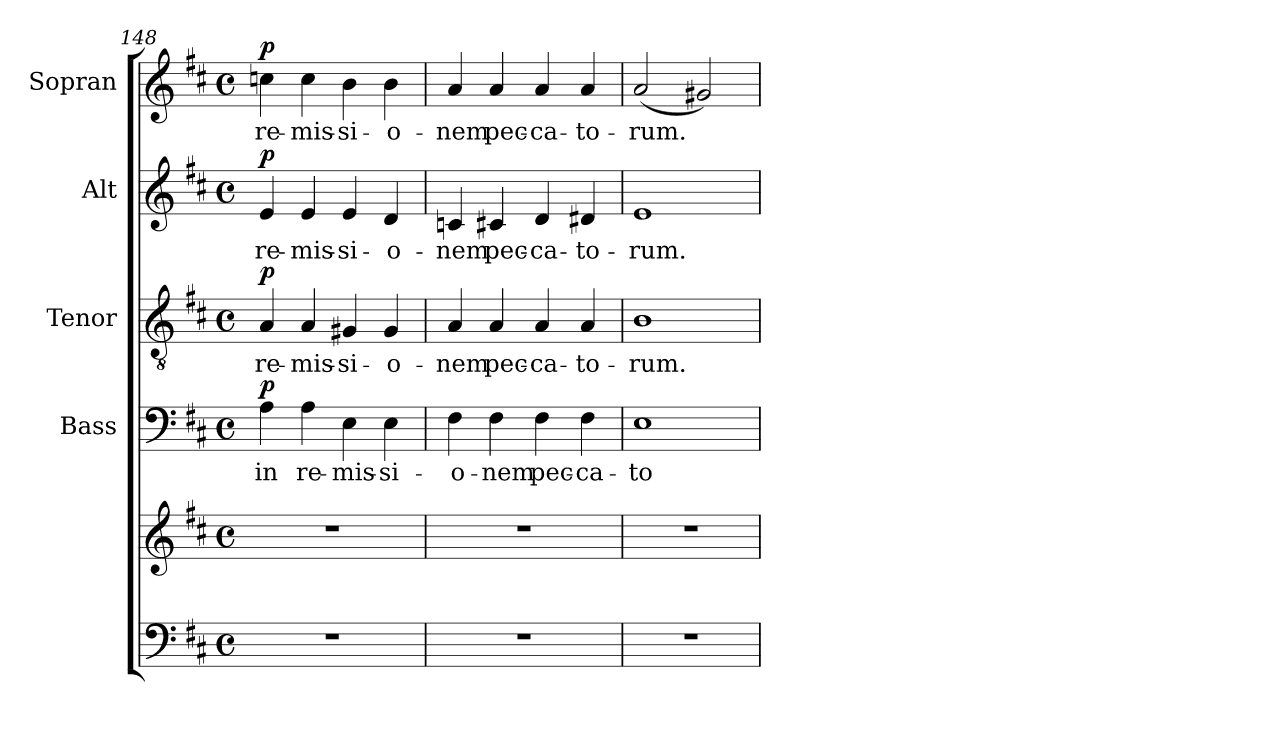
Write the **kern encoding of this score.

**kern	**kern	**kern	**text	**dynam	**kern	**text	**dynam	**kern	**text	**dynam	**kern	**text	**dynam
*part5	*part5	*part4	*part4	*part4	*part3	*part3	*part3	*part2	*part2	*part2	*part1	*part1	*part1
*staff6	*staff5	*staff4	*staff4	*staff4	*staff3	*staff3	*staff3	*staff2	*staff2	*staff2	*staff1	*staff1	*staff1
*	*	*I"Bass	*	*	*I"Tenor	*	*	*I"Alt	*	*	*I"Sopran	*	*
*	*	*I'B.	*	*	*I'T.	*	*	*I'A.	*	*	*I'S.	*	*
*clefF4	*clefG2	*clefF4	*	*	*clefGv2	*	*	*clefG2	*	*	*clefG2	*	*
*k[f#c#]	*k[f#c#]	*k[f#c#]	*	*	*k[f#c#]	*	*	*k[f#c#]	*	*	*k[f#c#]	*	*
*D:	*D:	*D:	*	*	*D:	*	*	*D:	*	*	*D:	*	*
*M4/4	*M4/4	*M4/4	*	*	*M4/4	*	*	*M4/4	*	*	*M4/4	*	*
*met(c)	*met(c)	*met(c)	*	*	*met(c)	*	*	*met(c)	*	*	*met(c)	*	*
=148	=148	=148	=148	=148	=148	=148	=148	=148	=148	=148	=148	=148	=148
!	!	!	!LO:LY:b	!LO:DY:a	!	!LO:LY:b	!LO:DY:a	!	!LO:LY:b	!LO:DY:a	!	!LO:LY:b	!LO:DY:a
1r	1r	4A\	in	p	4A/	re-	p	4e/	re-	p	4ccn\	re-	p
!	!	!	!LO:LY:b	!	!	!LO:LY:b	!	!	!LO:LY:b	!	!	!LO:LY:b	!
.	.	4A\	re-	.	4A/	-mis-	.	4e/	-mis-	.	4cc\	-mis-	.
!	!	!	!LO:LY:b	!	!	!LO:LY:b	!	!	!LO:LY:b	!	!	!LO:LY:b	!
.	.	4E\	-mis-	.	4G#X/	-si-	.	4e/	-si-	.	4b\	-si-	.
!	!	!	!LO:LY:b	!	!	!LO:LY:b	!	!	!LO:LY:b	!	!	!LO:LY:b	!
.	.	4E\	-si-	.	4G#/	-o-	.	4d/	-o-	.	4b\	-o-	.
=149	=149	=149	=149	=149	=149	=149	=149	=149	=149	=149	=149	=149	=149
!	!	!	!LO:LY:b	!	!	!LO:LY:b	!	!	!LO:LY:b	!	!	!LO:LY:b	!
1r	1r	4F#\	-o-	.	4A/	-nem	.	4cn/	-nem	.	4a/	-nem	.
!	!	!	!LO:LY:b	!	!	!LO:LY:b	!	!	!LO:LY:b	!	!	!LO:LY:b	!
.	.	4F#\	-nem	.	4A/	pec-	.	4c#X/	pec-	.	4a/	pec-	.
!	!	!	!LO:LY:b	!	!	!LO:LY:b	!	!	!LO:LY:b	!	!	!LO:LY:b	!
.	.	4F#\	pec-	.	4A/	-ca-	.	4d/	-ca-	.	4a/	-ca-	.
!	!	!	!LO:LY:b	!	!	!LO:LY:b	!	!	!LO:LY:b	!	!	!LO:LY:b	!
.	.	4F#\	-ca-	.	4A/	-to-	.	4d#X/	-to-	.	4a/	-to-	.
=150	=150	=150	=150	=150	=150	=150	=150	=150	=150	=150	=150	=150	=150
!	!	!	!LO:LY:b	!	!	!LO:LY:b	!	!	!LO:LY:b	!	!	!LO:LY:b	!
1r	1r	1E	-to-	.	1B	-rum.	.	1e	-rum.	.	(<2a/	-rum.	.
.	.	.	.	.	.	.	.	.	.	.	2g#X/)	.	.
=	=	=	=	=	=	=	=	=	=	=	=	=	=
*-	*-	*-	*-	*-	*-	*-	*-	*-	*-	*-	*-	*-	*-
